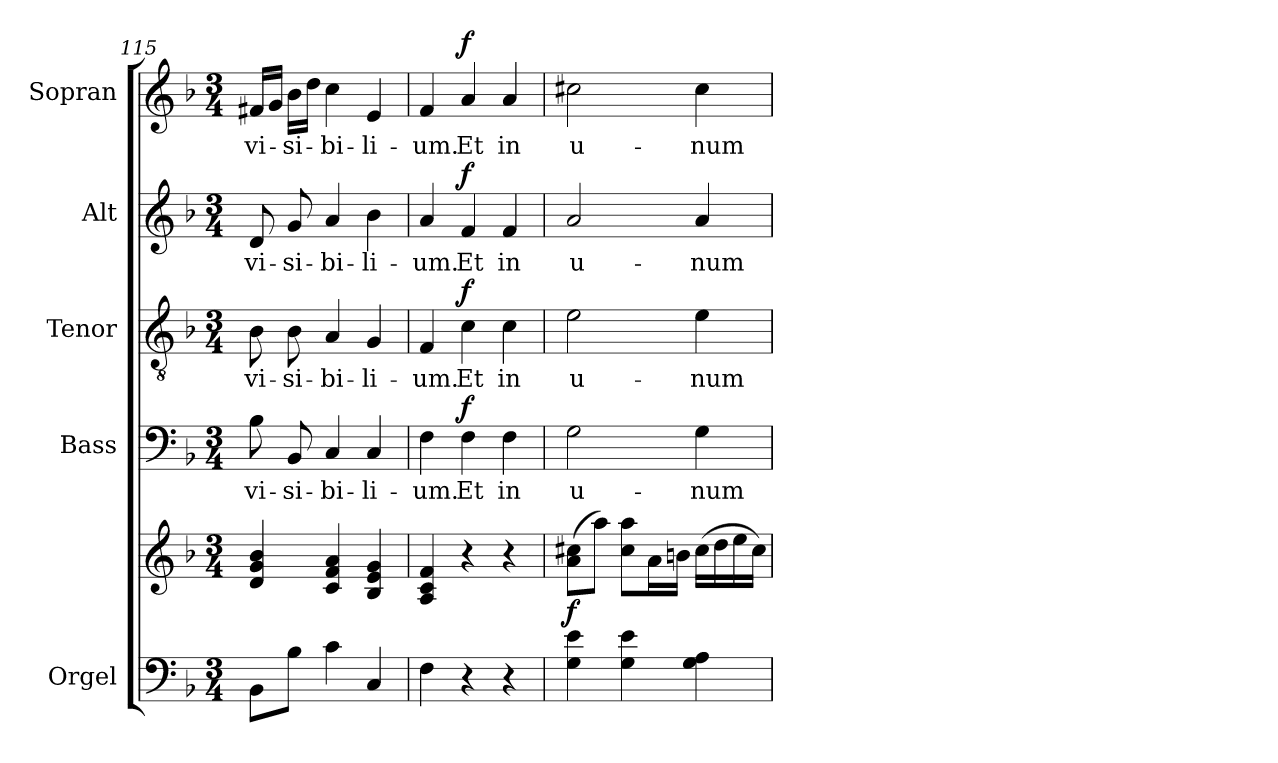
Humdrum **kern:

**kern	**kern	**dynam	**kern	**text	**dynam	**kern	**text	**dynam	**kern	**text	**dynam	**kern	**text	**dynam
*part5	*part5	*part5	*part4	*part4	*part4	*part3	*part3	*part3	*part2	*part2	*part2	*part1	*part1	*part1
*staff6	*staff5	*staff5/6	*staff4	*staff4	*staff4	*staff3	*staff3	*staff3	*staff2	*staff2	*staff2	*staff1	*staff1	*staff1
*I"Orgel	*	*	*I"Bass	*	*	*I"Tenor	*	*	*I"Alt	*	*	*I"Sopran	*	*
*I'Org.	*	*	*I'B.	*	*	*I'T.	*	*	*I'A.	*	*	*I'S.	*	*
*clefF4	*clefG2	*	*clefF4	*	*	*clefGv2	*	*	*clefG2	*	*	*clefG2	*	*
*k[b-]	*k[b-]	*	*k[b-]	*	*	*k[b-]	*	*	*k[b-]	*	*	*k[b-]	*	*
*F:	*F:	*	*F:	*	*	*F:	*	*	*F:	*	*	*F:	*	*
*M3/4	*M3/4	*	*M3/4	*	*	*M3/4	*	*	*M3/4	*	*	*M3/4	*	*
=115	=115	=115	=115	=115	=115	=115	=115	=115	=115	=115	=115	=115	=115	=115
!	!	!	!	!LO:LY:b	!	!	!LO:LY:b	!	!	!LO:LY:b	!	!	!LO:LY:b	!
8BB-\L	4d/ 4g/ 4b-/	.	8B-\	-vi-	.	8B-\	vi-	.	8d/	-vi-	.	16f#X/LL	-vi-	.
.	.	.	.	.	.	.	.	.	.	.	.	16g/JJ	.	.
!	!	!	!	!LO:LY:b	!	!	!LO:LY:b	!	!	!LO:LY:b	!	!	!LO:LY:b	!
8B-\J	.	.	8BB-/	-si-	.	8B-\	-si-	.	8g/	-si-	.	16b-\LL	-si-	.
.	.	.	.	.	.	.	.	.	.	.	.	16dd\JJ	.	.
!	!	!	!	!LO:LY:b	!	!	!LO:LY:b	!	!	!LO:LY:b	!	!	!LO:LY:b	!
4c\	4c/ 4f/ 4a/	.	4C/	-bi-	.	4A/	-bi-	.	4a/	-bi-	.	4cc\	-bi-	.
!	!	!	!	!LO:LY:b	!	!	!LO:LY:b	!	!	!LO:LY:b	!	!	!LO:LY:b	!
4C/	4B-/ 4e/ 4g/	.	4C/	-li-	.	4G/	-li-	.	4b-\	-li-	.	4e/	-li-	.
=116	=116	=116	=116	=116	=116	=116	=116	=116	=116	=116	=116	=116	=116	=116
!	!	!	!	!LO:LY:b	!	!	!LO:LY:b	!	!	!LO:LY:b	!	!	!LO:LY:b	!
4F\	4A/ 4c/ 4f/	.	4F\	-um.	.	4F/	-um.	.	4a/	-um.	.	4f/	-um.	.
!	!	!	!	!LO:LY:b	!LO:DY:a	!	!LO:LY:b	!LO:DY:a	!	!LO:LY:b	!LO:DY:a	!	!LO:LY:b	!LO:DY:a
4r	4r	.	4F\	Et	f	4c\	Et	f	4f/	Et	f	4a/	Et	f
!	!	!	!	!LO:LY:b	!	!	!LO:LY:b	!	!	!LO:LY:b	!	!	!LO:LY:b	!
4r	4r	.	4F\	in	.	4c\	in	.	4f/	in	.	4a/	in	.
=117	=117	=117	=117	=117	=117	=117	=117	=117	=117	=117	=117	=117	=117	=117
!	!	!LO:DY:b	!	!LO:LY:b	!	!	!LO:LY:b	!	!	!LO:LY:b	!	!	!LO:LY:b	!
4G\ 4e\	(>8a\ 8cc#X\L	f	2G\	u-	.	2e\	u-	.	2a/	u-	.	2cc#X\	u-	.
.	8aa\J)	.	.	.	.	.	.	.	.	.	.	.	.	.
4G\ 4e\	8cc#\ 8aa\L	.	.	.	.	.	.	.	.	.	.	.	.	.
.	16a\L	.	.	.	.	.	.	.	.	.	.	.	.	.
.	16bn\JJ	.	.	.	.	.	.	.	.	.	.	.	.	.
!	!	!	!	!LO:LY:b	!	!	!LO:LY:b	!	!	!LO:LY:b	!	!	!LO:LY:b	!
4G\ 4A\	(>16cc#\LL	.	4G\	-num	.	4e\	-num	.	4a/	-num	.	4cc#\	-num	.
.	16dd\	.	.	.	.	.	.	.	.	.	.	.	.	.
.	16ee\	.	.	.	.	.	.	.	.	.	.	.	.	.
.	16cc#\JJ)	.	.	.	.	.	.	.	.	.	.	.	.	.
=	=	=	=	=	=	=	=	=	=	=	=	=	=	=
*-	*-	*-	*-	*-	*-	*-	*-	*-	*-	*-	*-	*-	*-	*-
